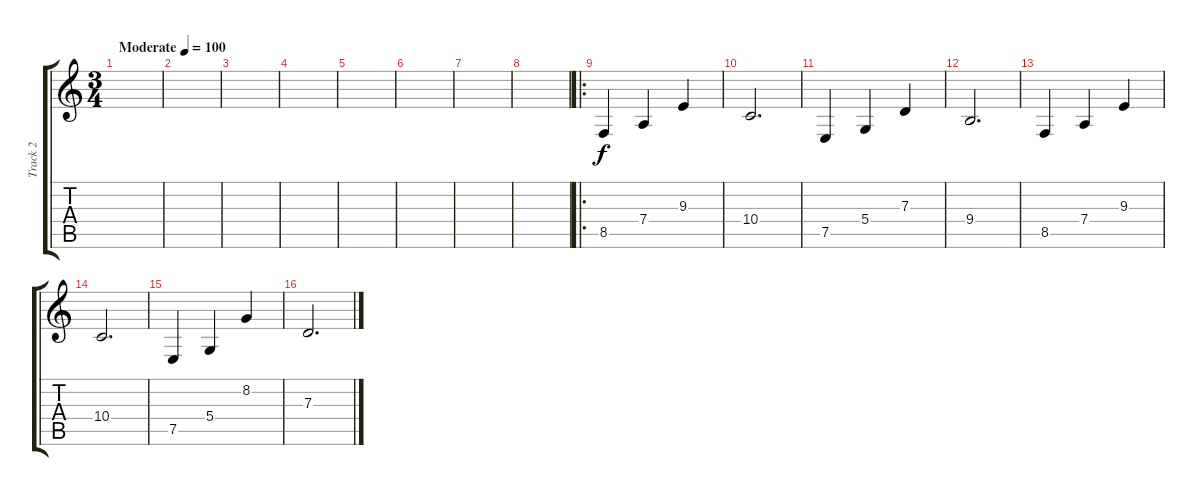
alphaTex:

\track ("Track 2" "Track 2") {instrument honkytonkpiano}
\staff {score tabs}
\tuning (E4 B3 G3 D3 A2 E2) {hide}
\ts (3 4)
\tempo (100 "Moderate")
\clef g2
\ks c
|
|
|
|
|
|
|
|
\ro
8.5.4 7.4.4 9.3.4 |
10.4.2{d} |
7.5.4 5.4.4 7.3.4 |
9.4.2{d} |
8.5.4 7.4.4 9.3.4 |
10.4.2{d} |
7.5.4 5.4.4 8.2.4 |
7.3.2{d}
